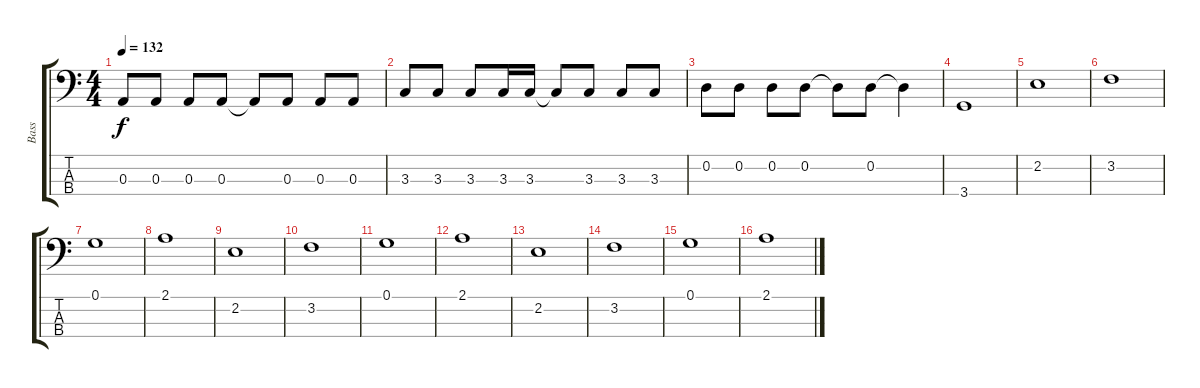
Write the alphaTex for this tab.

\track ("Bass" "Bass") {instrument electricbassfinger}
\staff {score tabs}
\tuning (G2 D2 A1 E1) {hide}
\ts (4 4)
\tempo 132
\clef f4
\ks c
0.3.8{dy f} 0.3.8 0.3.8 0.3.8 0.3{t}.8 0.3.8 0.3.8 0.3.8 |
3.3.8 3.3.8 3.3.8 3.3.16 3.3.16 3.3{t}.8 3.3.8 3.3.8 3.3.8 |
0.2.8 0.2.8 0.2.8 0.2.8 0.2{t}.8 0.2.8 0.2{t}.4 |
3.4.1 |
2.2.1{volume 9} |
3.2.1 |
0.1.1 |
2.1.1 |
2.2.1 |
3.2.1 |
0.1.1 |
2.1.1 |
2.2.1 |
3.2.1 |
0.1.1 |
2.1.1
